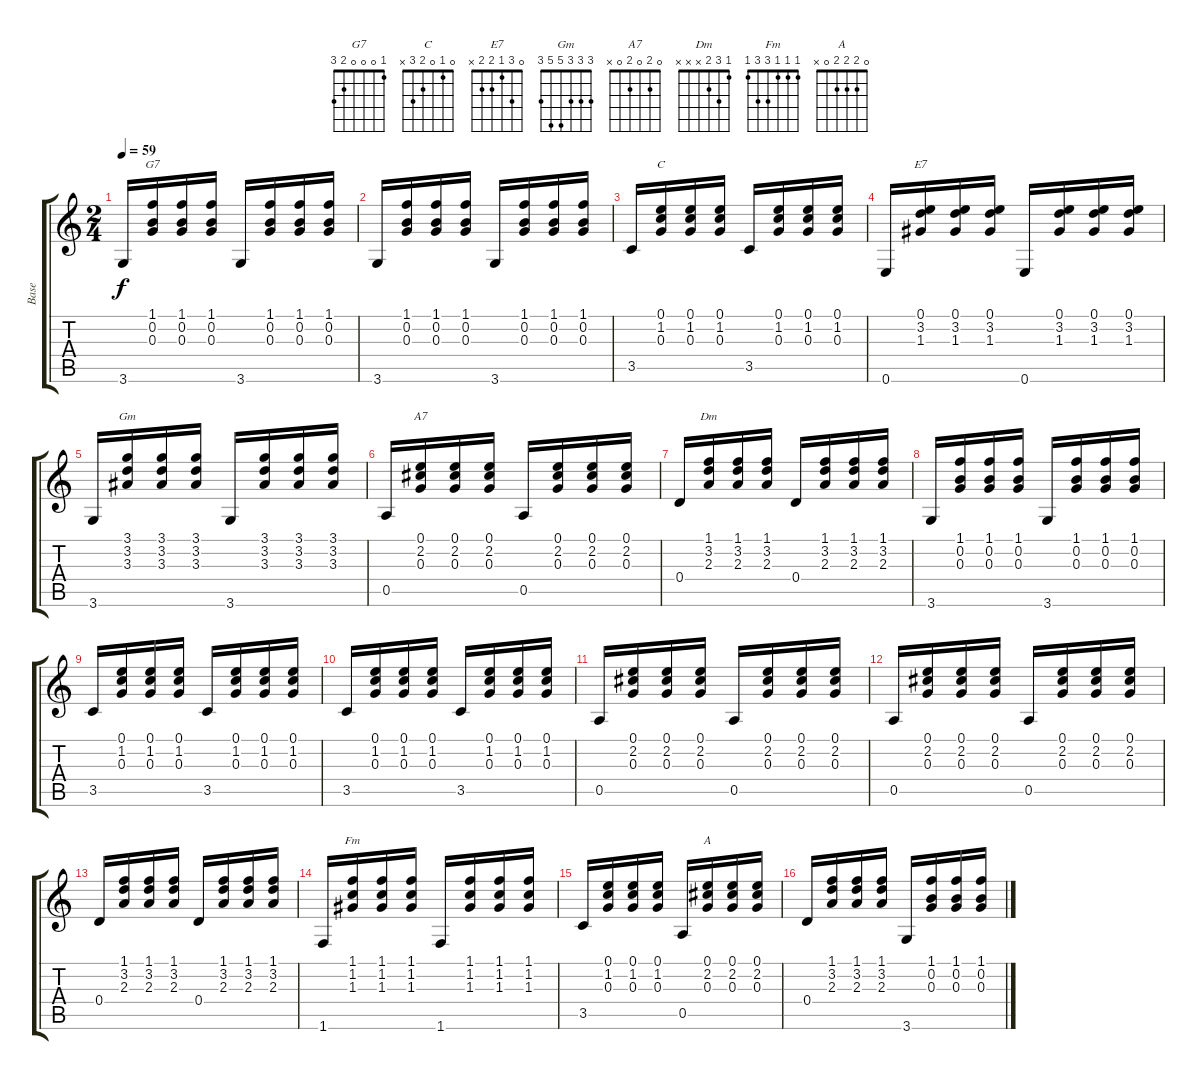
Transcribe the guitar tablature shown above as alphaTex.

\track ("Base" "Base") {instrument acousticguitarsteel}
\staff {score tabs}
\tuning (E4 B3 G3 D3 A2 E2) {hide}
\chord ("G7" 1 0 0 0 2 3)
\chord ("C" 0 1 0 2 3 x)
\chord ("E7" 0 3 1 2 2 x)
\chord ("Gm" 3 3 3 5 5 3)
\chord ("A7" 0 2 0 2 0 x)
\chord ("Dm" 1 3 2 x x x)
\chord ("Fm" 1 1 1 3 3 1)
\chord ("A" 0 2 2 2 0 x)
\ts (2 4)
\tempo 59
\clef g2
\ks c
3.6.16{dy f} (1.1 0.2 0.3).16{ch "G7"} (1.1 0.2 0.3).16 (1.1 0.2 0.3).16 3.6.16 (1.1 0.2 0.3).16 (1.1 0.2 0.3).16 (1.1 0.2 0.3).16 |
3.6.16 (1.1 0.2 0.3).16 (1.1 0.2 0.3).16 (1.1 0.2 0.3).16 3.6.16 (1.1 0.2 0.3).16 (1.1 0.2 0.3).16 (1.1 0.2 0.3).16 |
3.5.16 (0.1 1.2 0.3).16{ch "C"} (0.1 1.2 0.3).16 (0.1 1.2 0.3).16 3.5.16 (0.1 1.2 0.3).16 (0.1 1.2 0.3).16 (0.1 1.2 0.3).16 |
0.6.16 (0.1 3.2 1.3).16{ch "E7"} (0.1 3.2 1.3).16 (0.1 3.2 1.3).16 0.6.16 (0.1 3.2 1.3).16 (0.1 3.2 1.3).16 (0.1 3.2 1.3).16 |
3.6.16 (3.1 3.2 3.3).16{ch "Gm"} (3.1 3.2 3.3).16 (3.1 3.2 3.3).16 3.6.16 (3.1 3.2 3.3).16 (3.1 3.2 3.3).16 (3.1 3.2 3.3).16 |
0.5.16 (0.1 2.2 0.3).16{ch "A7"} (0.1 2.2 0.3).16 (0.1 2.2 0.3).16 0.5.16 (0.1 2.2 0.3).16 (0.1 2.2 0.3).16 (0.1 2.2 0.3).16 |
0.4.16 (1.1 3.2 2.3).16{ch "Dm"} (1.1 3.2 2.3).16 (1.1 3.2 2.3).16 0.4.16 (1.1 3.2 2.3).16 (1.1 3.2 2.3).16 (1.1 3.2 2.3).16 |
3.6.16 (1.1 0.2 0.3).16 (1.1 0.2 0.3).16 (1.1 0.2 0.3).16 3.6.16 (1.1 0.2 0.3).16 (1.1 0.2 0.3).16 (1.1 0.2 0.3).16 |
3.5.16 (0.1 1.2 0.3).16 (0.1 1.2 0.3).16 (0.1 1.2 0.3).16 3.5.16 (0.1 1.2 0.3).16 (0.1 1.2 0.3).16 (0.1 1.2 0.3).16 |
3.5.16 (0.1 1.2 0.3).16 (0.1 1.2 0.3).16 (0.1 1.2 0.3).16 3.5.16 (0.1 1.2 0.3).16 (0.1 1.2 0.3).16 (0.1 1.2 0.3).16 |
0.5.16 (0.1 2.2 0.3).16 (0.1 2.2 0.3).16 (0.1 2.2 0.3).16 0.5.16 (0.1 2.2 0.3).16 (0.1 2.2 0.3).16 (0.1 2.2 0.3).16 |
0.5.16 (0.1 2.2 0.3).16 (0.1 2.2 0.3).16 (0.1 2.2 0.3).16 0.5.16 (0.1 2.2 0.3).16 (0.1 2.2 0.3).16 (0.1 2.2 0.3).16 |
0.4.16 (1.1 3.2 2.3).16 (1.1 3.2 2.3).16 (1.1 3.2 2.3).16 0.4.16 (1.1 3.2 2.3).16 (1.1 3.2 2.3).16 (1.1 3.2 2.3).16 |
1.6.16 (1.1 1.2 1.3).16{ch "Fm"} (1.1 1.2 1.3).16 (1.1 1.2 1.3).16 1.6.16 (1.1 1.2 1.3).16 (1.1 1.2 1.3).16 (1.1 1.2 1.3).16 |
3.5.16 (0.1 1.2 0.3).16 (0.1 1.2 0.3).16 (0.1 1.2 0.3).16 0.5.16 (0.1 2.2 0.3).16{ch "A"} (0.1 2.2 0.3).16 (0.1 2.2 0.3).16 |
0.4.16 (1.1 3.2 2.3).16 (1.1 3.2 2.3).16 (1.1 3.2 2.3).16 3.6.16 (1.1 0.2 0.3).16 (1.1 0.2 0.3).16 (1.1 0.2 0.3).16
